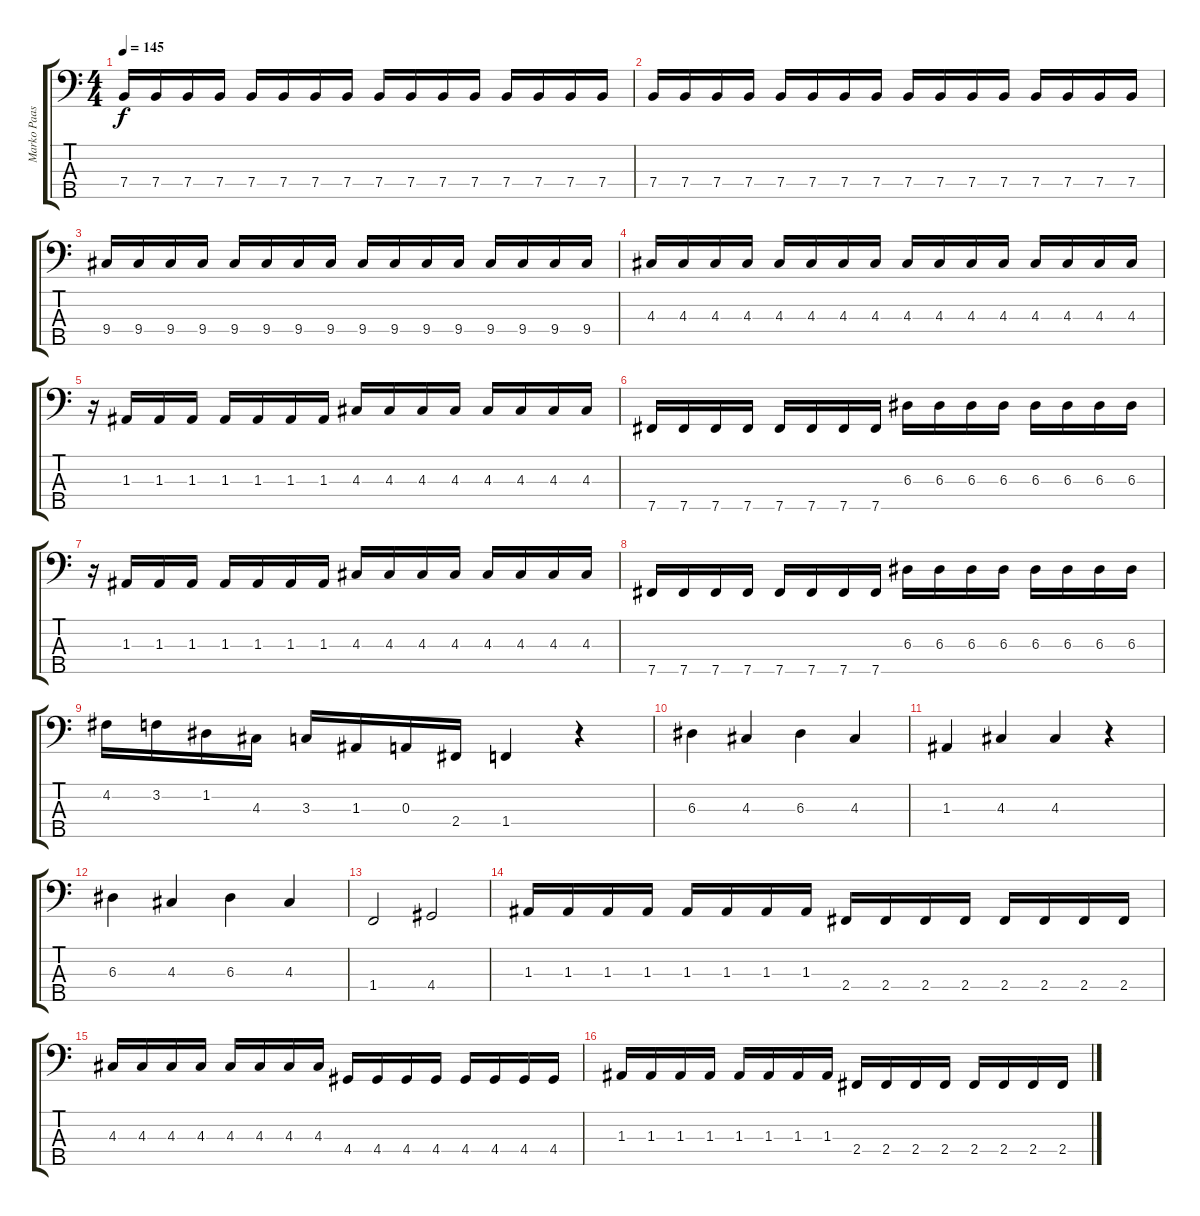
\track ("Marko Paasikoski" "Marko Paas") {instrument electricbassfinger}
\staff {score tabs}
\tuning (G2 D2 A1 E1 B0) {hide}
\ts (4 4)
\tempo 145
\clef f4
\ks c
7.4.16{dy f} 7.4.16 7.4.16 7.4.16 7.4.16 7.4.16 7.4.16 7.4.16 7.4.16 7.4.16 7.4.16 7.4.16 7.4.16 7.4.16 7.4.16 7.4.16 |
7.4.16 7.4.16 7.4.16 7.4.16 7.4.16 7.4.16 7.4.16 7.4.16 7.4.16 7.4.16 7.4.16 7.4.16 7.4.16 7.4.16 7.4.16 7.4.16 |
9.4.16 9.4.16 9.4.16 9.4.16 9.4.16 9.4.16 9.4.16 9.4.16 9.4.16 9.4.16 9.4.16 9.4.16 9.4.16 9.4.16 9.4.16 9.4.16 |
4.3.16 4.3.16 4.3.16 4.3.16 4.3.16 4.3.16 4.3.16 4.3.16 4.3.16 4.3.16 4.3.16 4.3.16 4.3.16 4.3.16 4.3.16 4.3.16 |
r.16 1.3.16 1.3.16 1.3.16 1.3.16 1.3.16 1.3.16 1.3.16 4.3.16 4.3.16 4.3.16 4.3.16 4.3.16 4.3.16 4.3.16 4.3.16 |
7.5.16 7.5.16 7.5.16 7.5.16 7.5.16 7.5.16 7.5.16 7.5.16 6.3.16 6.3.16 6.3.16 6.3.16 6.3.16 6.3.16 6.3.16 6.3.16 |
r.16 1.3.16 1.3.16 1.3.16 1.3.16 1.3.16 1.3.16 1.3.16 4.3.16 4.3.16 4.3.16 4.3.16 4.3.16 4.3.16 4.3.16 4.3.16 |
7.5.16 7.5.16 7.5.16 7.5.16 7.5.16 7.5.16 7.5.16 7.5.16 6.3.16 6.3.16 6.3.16 6.3.16 6.3.16 6.3.16 6.3.16 6.3.16 |
4.2.16 3.2.16 1.2.16 4.3.16 3.3.16 1.3.16 0.3.16 2.4.16 1.4.4 r.4 |
6.3.4 4.3.4 6.3.4 4.3.4 |
1.3.4 4.3.4 4.3.4 r.4 |
6.3.4 4.3.4 6.3.4 4.3.4 |
1.4.2 4.4.2 |
1.3.16 1.3.16 1.3.16 1.3.16 1.3.16 1.3.16 1.3.16 1.3.16 2.4.16 2.4.16 2.4.16 2.4.16 2.4.16 2.4.16 2.4.16 2.4.16 |
4.3.16 4.3.16 4.3.16 4.3.16 4.3.16 4.3.16 4.3.16 4.3.16 4.4.16 4.4.16 4.4.16 4.4.16 4.4.16 4.4.16 4.4.16 4.4.16 |
1.3.16 1.3.16 1.3.16 1.3.16 1.3.16 1.3.16 1.3.16 1.3.16 2.4.16 2.4.16 2.4.16 2.4.16 2.4.16 2.4.16 2.4.16 2.4.16
